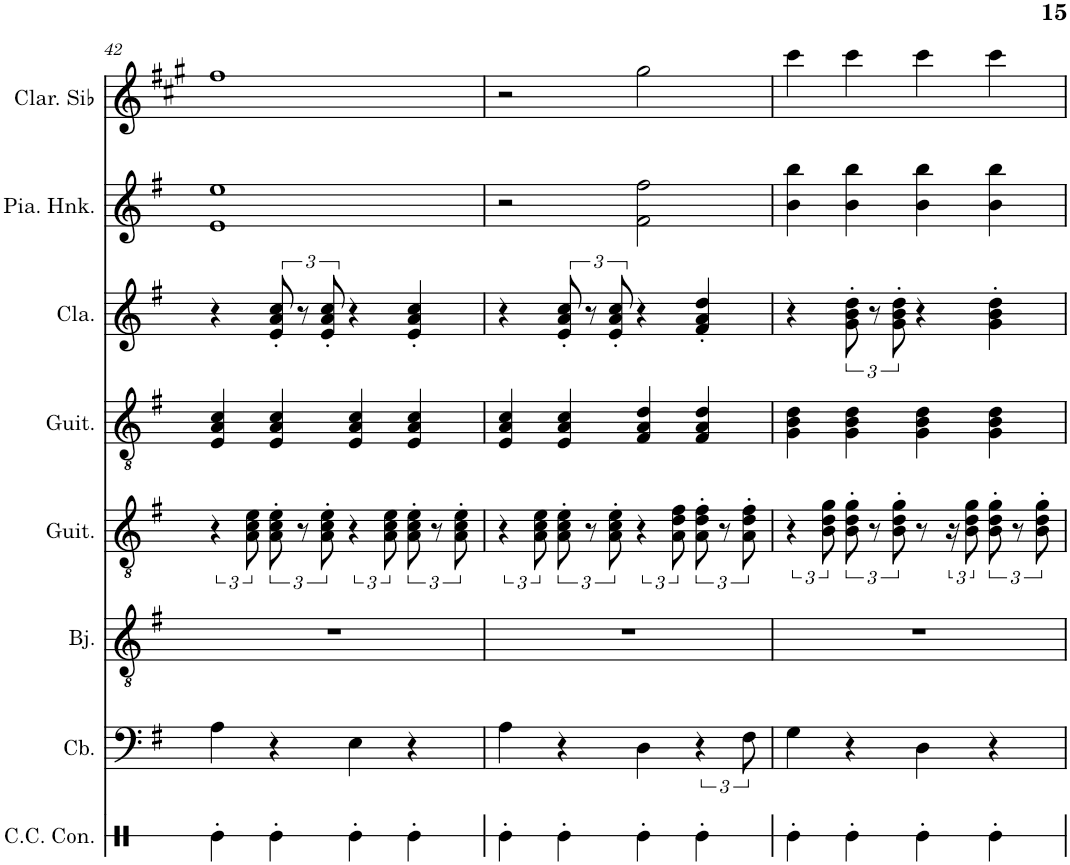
**kern	**kern	**kern	**kern	**kern	**kern	**kern	**kern
*part8	*part7	*part6	*part5	*part4	*part3	*part2	*part1
*staff8	*staff7	*staff6	*staff5	*staff4	*staff3	*staff2	*staff1
*I"Caisse claire de concert, Woodblock	*I"Contrebasse, Acou Bass	*I"Banjo, Banjo	*I"Guitare acoustique, SteelStrGuitar	*I"Guitare acoustique, Jazz Guitar	*I"Clavecin, Harpschord	*I"Piano Honky Tonk, Honky-tonk Piano	*I"Clarinette en Sib
*I'C.C. Con.	*I'Cb.	*I'Bj.	*I'Guit.	*I'Guit.	*I'Cla.	*I'Pia. Hnk.	*I'Clar. Sib
!!LO:PB:g=z
*clefX	*clefF4	*clefGv2	*clefGv2	*clefGv2	*clefG2	*clefG2	*clefG2
*	*Trd7c12	*Trd7c12	*	*	*	*	*Trd1c2
*k[f#]	*k[f#]	*k[f#]	*k[f#]	*k[f#]	*k[f#]	*k[f#]	*k[f#c#g#]
*M4/4	*M4/4	*M4/4	*M4/4	*M4/4	*M4/4	*M4/4	*M4/4
=42	=42	=42	=42	=42	=42	=42	=42
4Re'\	4A\	1r	6r	4E/ 4A/ 4c/	4r	1e 1ee	1ff#
.	.	.	12A\ 12c\ 12e\	.	.	.	.
4Re'\	4r	.	12A\' 12c\' 12e\'	4E/ 4A/ 4c/	12e/' 12a/' 12cc/'	.	.
.	.	.	12r	.	12r	.	.
.	.	.	12A\' 12c\' 12e\'	.	12e/' 12a/' 12cc/'	.	.
4Re'\	4E\	.	6r	4E/ 4A/ 4c/	4r	.	.
.	.	.	12A\ 12c\ 12e\	.	.	.	.
4Re'\	4r	.	12A\' 12c\' 12e\'	4E/ 4A/ 4c/	4e/' 4a/' 4cc/'	.	.
.	.	.	12r	.	.	.	.
.	.	.	12A\' 12c\' 12e\'	.	.	.	.
=43	=43	=43	=43	=43	=43	=43	=43
4Re'\	4A\	1r	6r	4E/ 4A/ 4c/	4r	2r	2r
.	.	.	12A\ 12c\ 12e\	.	.	.	.
4Re'\	4r	.	12A\' 12c\' 12e\'	4E/ 4A/ 4c/	12e/' 12a/' 12cc/'	.	.
.	.	.	12r	.	12r	.	.
.	.	.	12A\' 12c\' 12e\'	.	12e/' 12a/' 12cc/'	.	.
4Re'\	4D\	.	6r	4F#/ 4A/ 4d/	4r	2f#\ 2ff#\	2gg#\
.	.	.	12A\ 12d\ 12f#\	.	.	.	.
4Re'\	6r	.	12A\' 12d\' 12f#\'	4F#/ 4A/ 4d/	4f#/' 4a/' 4dd/'	.	.
.	.	.	12r	.	.	.	.
.	12F#\	.	12A\' 12d\' 12f#\'	.	.	.	.
=44	=44	=44	=44	=44	=44	=44	=44
4Re'\	4G\	1r	6r	4G\ 4B\ 4d\	4r	4b\ 4bb\	4ccc#\
.	.	.	12B\ 12d\ 12g\	.	.	.	.
4Re'\	4r	.	12B\' 12d\' 12g\'	4G\ 4B\ 4d\	12g\' 12b\' 12dd\'	4b\ 4bb\	4ccc#\
.	.	.	12r	.	12r	.	.
.	.	.	12B\' 12d\' 12g\'	.	12g\' 12b\' 12dd\'	.	.
4Re'\	4D\	.	8r	4G\ 4B\ 4d\	4r	4b\ 4bb\	4ccc#\
.	.	.	24r	.	.	.	.
.	.	.	12B\ 12d\ 12g\	.	.	.	.
4Re'\	4r	.	12B\' 12d\' 12g\'	4G\ 4B\ 4d\	4g\' 4b\' 4dd\'	4b\ 4bb\	4ccc#\
.	.	.	12r	.	.	.	.
.	.	.	12B\' 12d\' 12g\'	.	.	.	.
=	=	=	=	=	=	=	=
*-	*-	*-	*-	*-	*-	*-	*-
